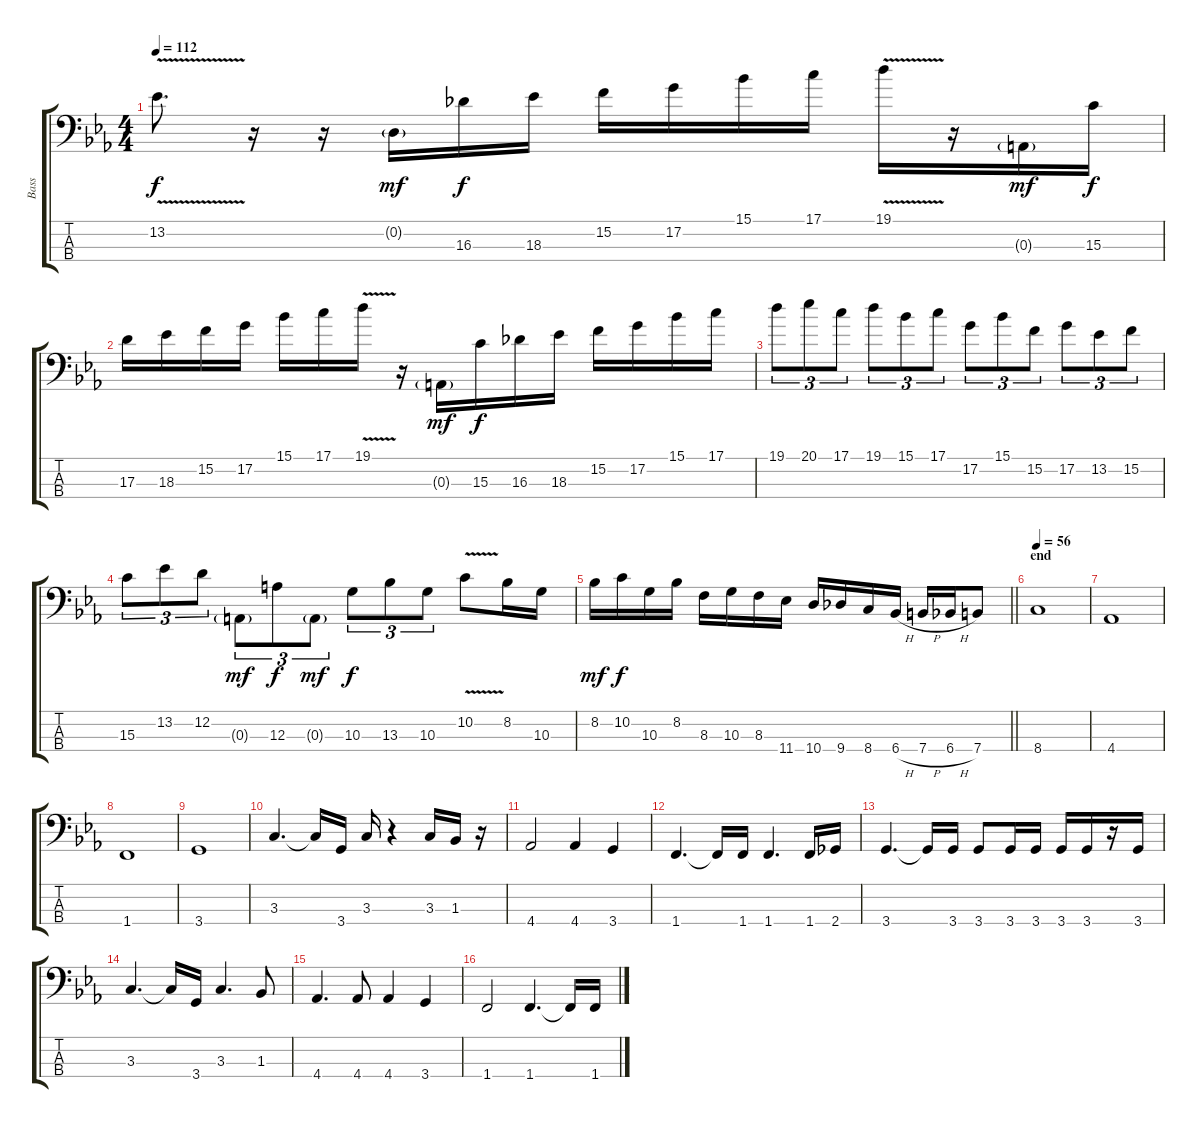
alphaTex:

\track ("Bass" "Bass") {instrument electricbassfinger}
\staff {score tabs}
\tuning (G2 D2 A1 E1) {hide}
\ts (4 4)
\tempo 112
\clef f4
\ks cminor
13.2{v}.8{d dy f} r.16 r.16 0.2{g}.16{dy mf} 16.3.16{dy f} 18.3.16 15.2.16 17.2.16 15.1.16 17.1.16 19.1{v}.16 r.16 0.3{g}.16{dy mf} 15.3.16{dy f} |
17.3.16 18.3.16 15.2.16 17.2.16 15.1.16 17.1.16 19.1{v}.16 r.16 0.3{g}.16{dy mf} 15.3.16{dy f} 16.3.16 18.3.16 15.2.16 17.2.16 15.1.16 17.1.16 |
19.1.8{tu (3 2)} 20.1.8{tu (3 2)} 17.1.8{tu (3 2)} 19.1.8{tu (3 2)} 15.1.8{tu (3 2)} 17.1.8{tu (3 2)} 17.2.8{tu (3 2)} 15.1.8{tu (3 2)} 15.2.8{tu (3 2)} 17.2.8{tu (3 2)} 13.2.8{tu (3 2)} 15.2.8{tu (3 2)} |
15.3.8{tu (3 2)} 13.2.8{tu (3 2)} 12.2.8{tu (3 2)} 0.3{g}.8{tu (3 2) dy mf} 12.3.8{tu (3 2) dy f} 0.3{g}.8{tu (3 2) dy mf} 10.3.8{tu (3 2) dy f} 13.3.8{tu (3 2)} 10.3.8{tu (3 2)} 10.2{v}.8 8.2.16 10.3.16 |
\barLineRight lightlight
8.2.16{dy mf} 10.2.16{dy f} 10.3.16 8.2.16 8.3.16 10.3.16 8.3.16 11.4.16 10.4.16 9.4.16 8.4.16 6.4{h}.16 7.4{h}.16 6.4{h}.16 7.4.8 |
\section ("" "end")
\tempo 56
8.4.1 |
4.4.1 |
1.4.1 |
3.4.1 |
\ks eb
3.3.4{d} 3.3{t}.16 3.4.16 3.3.16 r.4 3.3.16 1.3.16 r.16 |
4.4.2 4.4.4 3.4.4 |
1.4.4{d} 1.4{t}.16 1.4.16 1.4.4{d} 1.4.16 2.4.16 |
3.4.4{d} 3.4{t}.16 3.4.16 3.4.8 3.4.16 3.4.16 3.4.16 3.4.16 r.16 3.4.16 |
3.3.4{d} 3.3{t}.16 3.4.16 3.3.4{d} 1.3.8 |
4.4.4{d} 4.4.8 4.4.4 3.4.4 |
1.4.2 1.4.4{d} 1.4{t}.16 1.4.16
